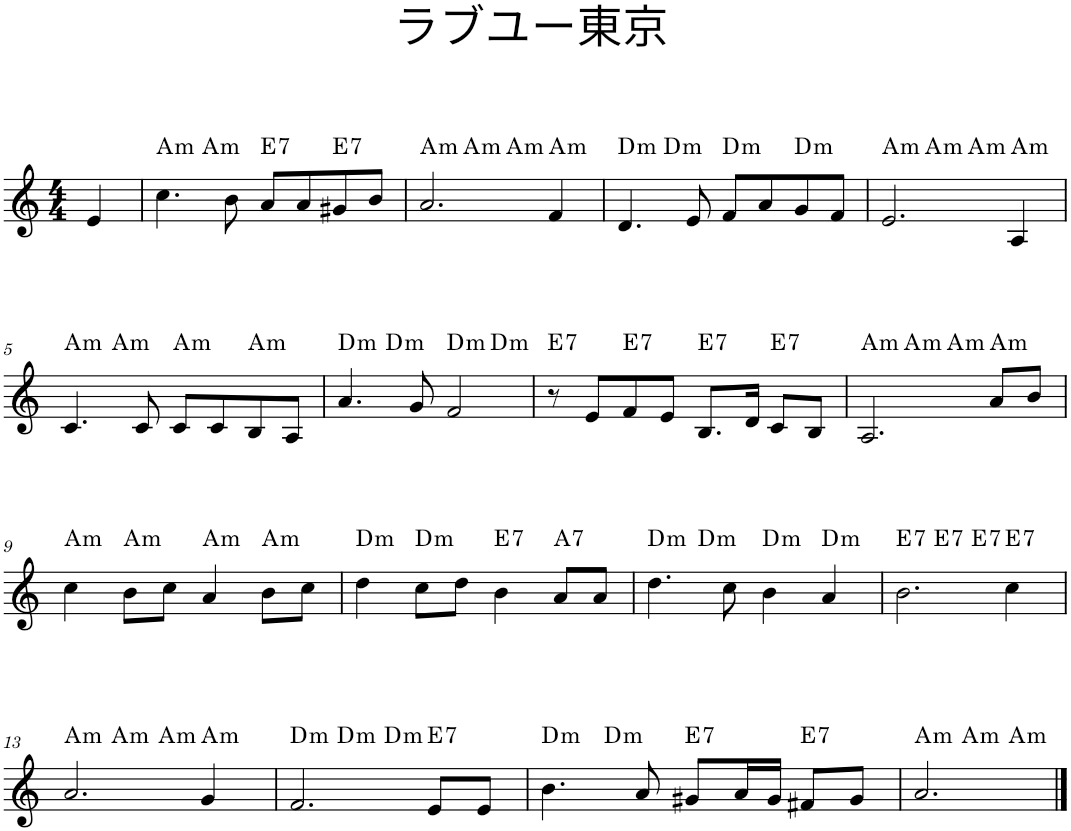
**kern	**harte
*part1	*part1
*staff1	*
*I"Piano	*
*I'Pno.	*
*clefG2	*
*k[]	*
*M4/4	*
=	=
4e/	.
=1	=1
!	!LO:H:kt=m
*^	*
4.cc\	4ryy	A:min
!	!	!LO:H:kt=m
.	2.ryy	A:min
8b\	.	.
!	!	!LO:H:kt=7
8a/L	.	E:7
8a/	.	.
!	!	!LO:H:kt=7
8g#X/	.	E:7
8b/J	.	.
=2	=2	=2
!	!	!LO:H:kt=m
*	*^	*
2.a/	4ryy	2ryy	A:min
!	!	!	!LO:H:kt=m
.	2.ryy	.	A:min
!	!	!	!LO:H:kt=m
.	.	2ryy	A:min
!	!	!	!LO:H:kt=m
4f/	.	.	A:min
=3	=3	=3	=3
!	!	!	!LO:H:kt=m
*	*v	*v	*
4.d/	4ryy	D:min
!	!	!LO:H:kt=m
.	2.ryy	D:min
8e/	.	.
!	!	!LO:H:kt=m
8f/L	.	D:min
8a/	.	.
!	!	!LO:H:kt=m
8g/	.	D:min
8f/J	.	.
=4	=4	=4
!	!	!LO:H:kt=m
*	*^	*
2.e/	4ryy	2ryy	A:min
!	!	!	!LO:H:kt=m
.	2.ryy	.	A:min
!	!	!	!LO:H:kt=m
.	.	2ryy	A:min
!	!	!	!LO:H:kt=m
4A/	.	.	A:min
!!LO:LB:g=z	!!	!!
=5	=5	=5	=5
!	!	!	!LO:H:kt=m
*	*v	*v	*
4.c/	4ryy	A:min
!	!	!LO:H:kt=m
.	2.ryy	A:min
8c/	.	.
!	!	!LO:H:kt=m
8c/L	.	A:min
8c/	.	.
!	!	!LO:H:kt=m
8B/	.	A:min
8A/J	.	.
=6	=6	=6
!	!	!LO:H:kt=m
*	*^	*
4.a/	4ryy	2.ryy	D:min
!	!	!	!LO:H:kt=m
.	2.ryy	.	D:min
8g/	.	.	.
!	!	!	!LO:H:kt=m
2f/	.	.	D:min
!	!	!	!LO:H:kt=m
.	.	4ryy	D:min
=7	=7	=7	=7
!	!	!	!LO:H:kt=7
*v	*v	*v	*
8r	E:7
8e/L	.
!	!LO:H:kt=7
8f/	E:7
8e/J	.
!	!LO:H:kt=7
8.B/L	E:7
16d/Jk	.
!	!LO:H:kt=7
8c/L	E:7
8B/J	.
=8	=8
!	!LO:H:kt=m
*^	*
*	*^	*
2.A/	4ryy	2ryy	A:min
!	!	!	!LO:H:kt=m
.	2.ryy	.	A:min
!	!	!	!LO:H:kt=m
.	.	2ryy	A:min
!	!	!	!LO:H:kt=m
8a/L	.	.	A:min
8b/J	.	.	.
!!LO:LB:g=z	!!	!!
=9	=9	=9	=9
!	!	!	!LO:H:kt=m
*v	*v	*v	*
4cc\	A:min
!	!LO:H:kt=m
8b\L	A:min
8cc\J	.
!	!LO:H:kt=m
4a/	A:min
!	!LO:H:kt=m
8b\L	A:min
8cc\J	.
=10	=10
!	!LO:H:kt=m
4dd\	D:min
!	!LO:H:kt=m
8cc\L	D:min
8dd\J	.
!	!LO:H:kt=7
4b\	E:7
!	!LO:H:kt=7
8a/L	A:7
8a/J	.
=11	=11
!	!LO:H:kt=m
*^	*
4.dd\	4ryy	D:min
!	!	!LO:H:kt=m
.	2.ryy	D:min
8cc\	.	.
!	!	!LO:H:kt=m
4b\	.	D:min
!	!	!LO:H:kt=m
4a/	.	D:min
=12	=12	=12
!	!	!LO:H:kt=7
*	*^	*
2.b\	4ryy	2ryy	E:7
!	!	!	!LO:H:kt=7
.	2.ryy	.	E:7
!	!	!	!LO:H:kt=7
.	.	2ryy	E:7
!	!	!	!LO:H:kt=7
4cc\	.	.	E:7
!!LO:LB:g=z	!!	!!
=13	=13	=13	=13
!	!	!	!LO:H:kt=m
2.a/	4ryy	2ryy	A:min
!	!	!	!LO:H:kt=m
.	2.ryy	.	A:min
!	!	!	!LO:H:kt=m
.	.	2ryy	A:min
!	!	!	!LO:H:kt=m
4g/	.	.	A:min
=14	=14	=14	=14
!	!	!	!LO:H:kt=m
2.f/	4ryy	2ryy	D:min
!	!	!	!LO:H:kt=m
.	2.ryy	.	D:min
!	!	!	!LO:H:kt=m
.	.	2ryy	D:min
!	!	!	!LO:H:kt=7
8e/L	.	.	E:7
8e/J	.	.	.
=15	=15	=15	=15
!	!	!	!LO:H:kt=m
*	*v	*v	*
4.b\	4ryy	D:min
!	!	!LO:H:kt=m
.	2.ryy	D:min
8a/	.	.
!	!	!LO:H:kt=7
8g#X/L	.	E:7
16a/L	.	.
16g#/JJ	.	.
!	!	!LO:H:kt=7
8f#X/L	.	E:7
8g#/J	.	.
=16	=16	=16
!	!	!LO:H:kt=m
*	*^	*
2.a/	4ryy	2ryy	A:min
!	!	!	!LO:H:kt=m
.	2ryy	.	A:min
!	!	!	!LO:H:kt=m
.	.	4ryy	A:min
*v	*v	*v	*
==	==
*-	*-
